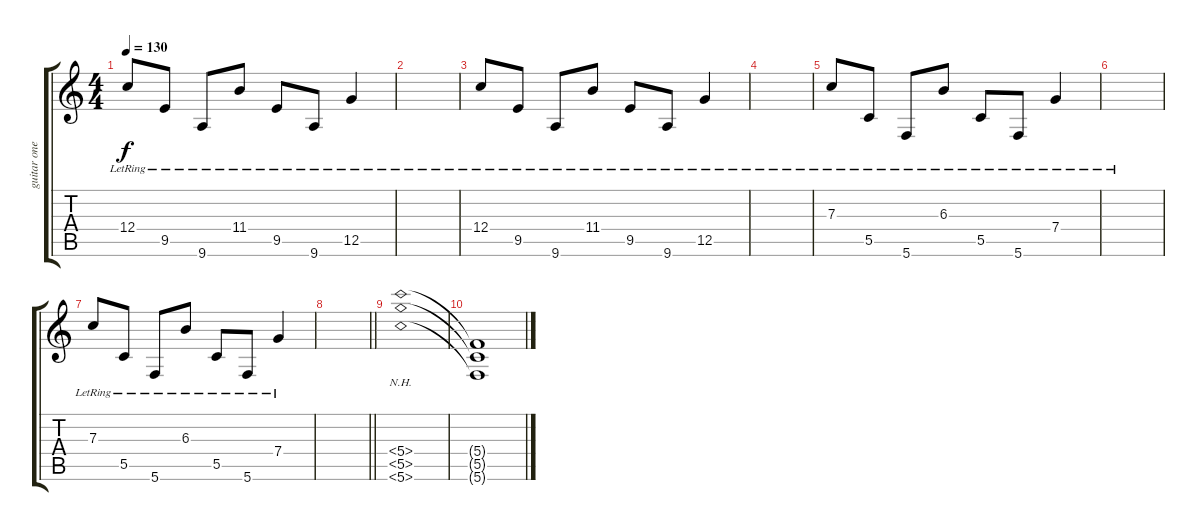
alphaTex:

\track ("guitar one" "guitar one") {instrument acousticguitarsteel}
\staff {score tabs}
\tuning (D4 A3 F3 C3 G2 C2) {hide}
\ts (4 4)
\tempo 130
\clef g2
\ks c
12.4{lr}.8{dy f} 9.5{lr}.8 9.6{lr}.8 11.4{lr}.8 9.5{lr}.8 9.6{lr}.8 12.5{lr}.4 |
|
12.4{lr}.8 9.5{lr}.8 9.6{lr}.8 11.4{lr}.8 9.5{lr}.8 9.6{lr}.8 12.5{lr}.4 |
|
7.3{lr}.8 5.5{lr}.8 5.6{lr}.8 6.3{lr}.8 5.5{lr}.8 5.6{lr}.8 7.4{lr}.4 |
|
7.3{lr}.8 5.5{lr}.8 5.6{lr}.8 6.3{lr}.8 5.5{lr}.8 5.6{lr}.8 7.4{lr}.4 |
\barLineRight lightlight
|
(5.4{nh} 5.5{nh} 5.6{nh}).1 |
(5.4{t} 5.5{t} 5.6{t}).1
